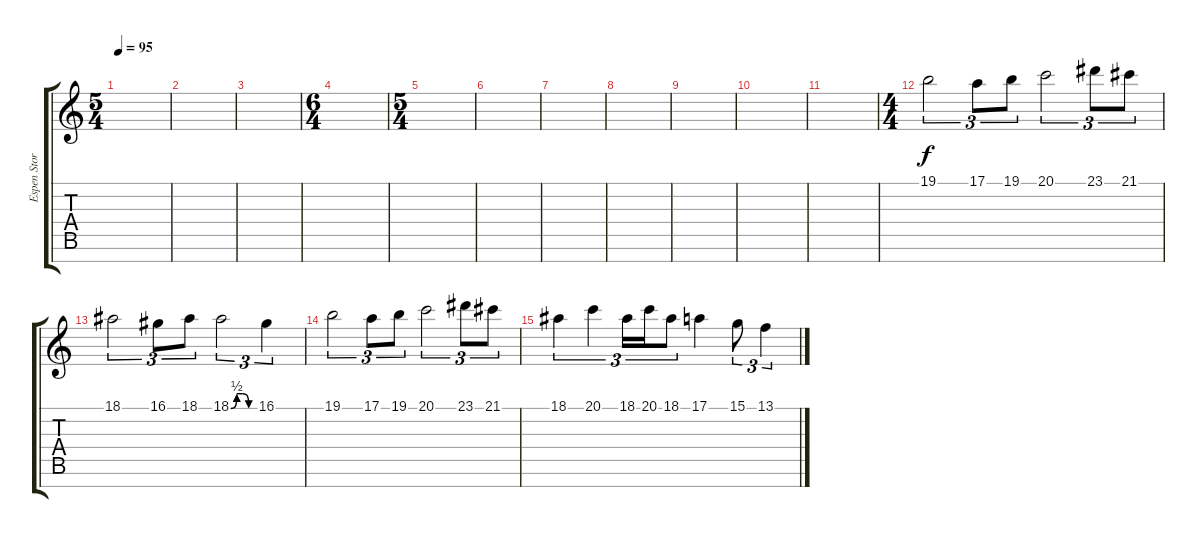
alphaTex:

\track ("Espen Storo" "Espen Stor") {instrument stringensemble1}
\staff {score tabs}
\tuning (E4 B3 G3 D3 A2 E2 B1) {hide}
\ts (5 4)
\tempo 95
\clef g2
\ks c
|
|
|
\ts (6 4)
|
\ts (5 4)
|
|
|
|
|
|
|
\ts (4 4)
19.1.2{tu (3 2)} 17.1.8{tu (3 2)} 19.1.8{tu (3 2)} 20.1.2{tu (3 2)} 23.1.8{tu (3 2)} 21.1.8{tu (3 2)} |
18.1.2{tu (3 2)} 16.1.8{tu (3 2)} 18.1.8{tu (3 2)} 18.1{be (custom 0 0 15 2 30 2 45 0 60 0)}.2{tu (3 2)} 16.1.4{tu (3 2)} |
19.1.2{tu (3 2)} 17.1.8{tu (3 2)} 19.1.8{tu (3 2)} 20.1.2{tu (3 2)} 23.1.8{tu (3 2)} 21.1.8{tu (3 2)} |
18.1.4{tu (3 2)} 20.1.4{tu (3 2)} 18.1.16{tu (3 2)} 20.1.16{tu (3 2)} 18.1.8{tu (3 2)} 17.1.4 15.1.8{tu (3 2)} 13.1.4{tu (3 2)}
